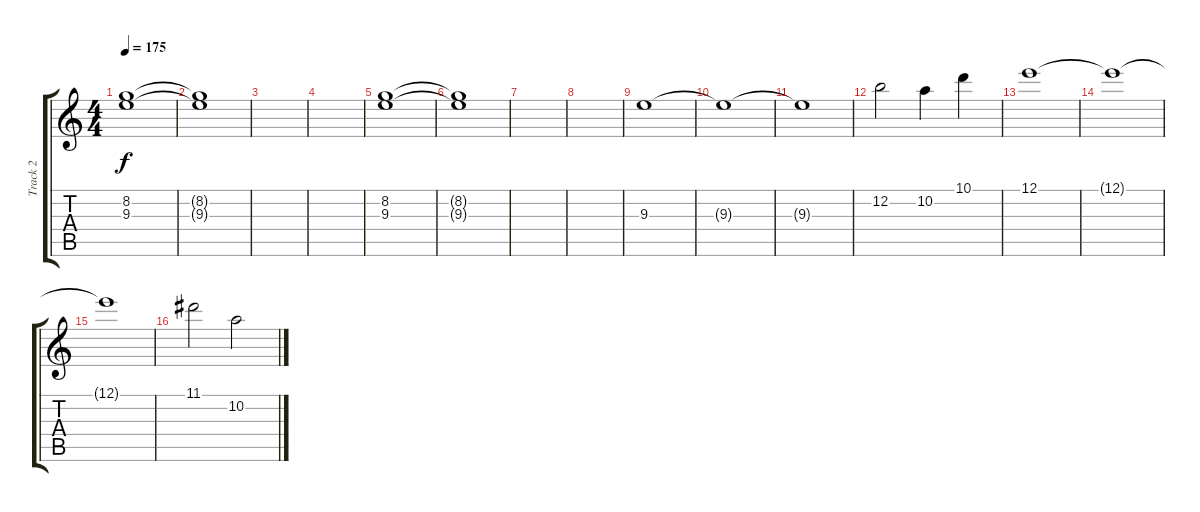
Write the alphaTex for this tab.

\track ("Track 2" "Track 2") {instrument electricguitarclean}
\staff {score tabs}
\tuning (E4 B3 G3 D3 A2 E2) {hide}
\ts (4 4)
\tempo 175
\clef g2
\ks c
(8.2 9.3).1{dy f} |
(8.2{t} 9.3{t}).1 |
|
|
(8.2 9.3).1 |
(8.2{t} 9.3{t}).1 |
|
|
9.3.1 |
9.3{t}.1 |
9.3{t}.1 |
12.2.2 10.2.4 10.1.4 |
12.1.1 |
12.1{t}.1 |
12.1{t}.1 |
11.1.2 10.2.2
